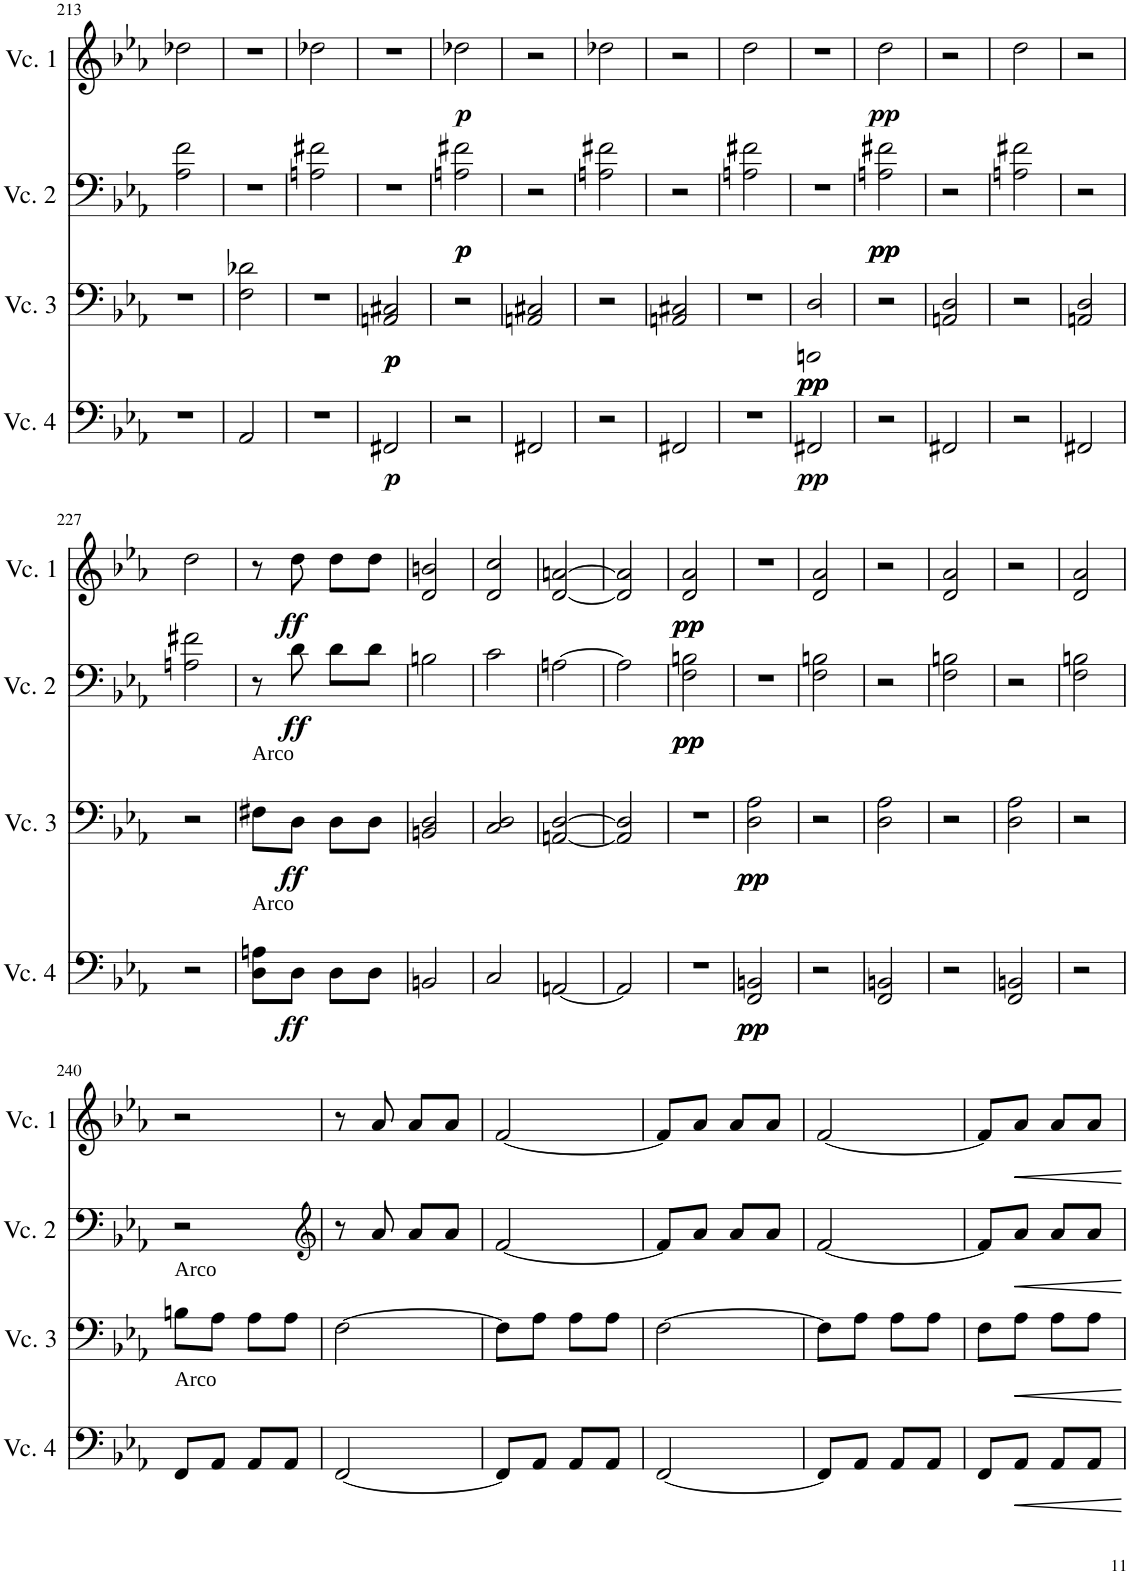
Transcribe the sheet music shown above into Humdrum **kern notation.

**kern	**dynam	**kern	**dynam	**kern	**dynam	**kern	**dynam
*part4	*part4	*part3	*part3	*part2	*part2	*part1	*part1
*staff4	*staff4	*staff3	*staff3	*staff2	*staff2	*staff1	*staff1
*I"Cello 4	*	*I"Cello 3	*	*I"Cello 2	*	*I"Cello 1	*
!!LO:PB:g=z
*clefF4	*	*clefF4	*	*clefF4	*	*clefG2	*
*k[b-e-a-]	*	*k[b-e-a-]	*	*k[b-e-a-]	*	*k[b-e-a-]	*
*M2/4	*	*M2/4	*	*M2/4	*	*M2/4	*
=213	=213	=213	=213	=213	=213	=213	=213
2r	.	2r	.	2A-\ 2f\	.	2dd-X\	.
=214	=214	=214	=214	=214	=214	=214	=214
2AA-/	.	2F\ 2d-X\	.	2r	.	2r	.
=215	=215	=215	=215	=215	=215	=215	=215
2r	.	2r	.	2An\ 2f#X\	.	2dd-X\	.
=216	=216	=216	=216	=216	=216	=216	=216
!	!LO:DY:b	!	!LO:DY:b	!	!	!	!
!	!	!	!LO:DY:n=1:b	!	!	!	!
2FF#X/	p	2AAn/ 2C#X/	p p	2r	.	2r	.
=217	=217	=217	=217	=217	=217	=217	=217
!	!	!	!	!	!LO:DY:b	!	!
!	!	!	!	!	!LO:DY:n=1:b	!	!LO:DY:b
2r	.	2r	.	2An\ 2f#X\	p p	2dd-X\	p
=218	=218	=218	=218	=218	=218	=218	=218
2FF#X/	.	2AAn/ 2C#X/	.	2r	.	2r	.
=219	=219	=219	=219	=219	=219	=219	=219
2r	.	2r	.	2An\ 2f#X\	.	2dd-X\	.
=220	=220	=220	=220	=220	=220	=220	=220
2FF#X/	.	2AAn/ 2C#X/	.	2r	.	2r	.
=221	=221	=221	=221	=221	=221	=221	=221
2r	.	2r	.	2An\ 2f#X\	.	2dd\	.
=222	=222	=222	=222	=222	=222	=222	=222
!	!LO:DY:b	!	!LO:DY:b	!	!	!	!
!	!	!	!LO:DY:n=1:b	!	!	!	!
2FF#X/	pp	2AAn/ 2D/	pp pp	2r	.	2r	.
=223	=223	=223	=223	=223	=223	=223	=223
!	!	!	!	!	!LO:DY:b	!	!
!	!	!	!	!	!LO:DY:n=1:b	!	!LO:DY:b
2r	.	2r	.	2An\ 2f#X\	pp pp	2dd\	pp
=224	=224	=224	=224	=224	=224	=224	=224
2FF#X/	.	2AAn/ 2D/	.	2r	.	2r	.
=225	=225	=225	=225	=225	=225	=225	=225
2r	.	2r	.	2An\ 2f#X\	.	2dd\	.
=226	=226	=226	=226	=226	=226	=226	=226
2FF#X/	.	2AAn/ 2D/	.	2r	.	2r	.
!!LO:LB:g=z
=227	=227	=227	=227	=227	=227	=227	=227
2r	.	2r	.	2An\ 2f#X\	.	2dd\	.
=228	=228	=228	=228	=228	=228	=228	=228
!	!	!LO:TX:a:t=Arco	!	!	!	!	!
!LO:TX:a:t=Arco	!	!	!	!	!	!	!
8D\ 8An\L	.	8F#X\L	.	8r	.	8r	.
!	!LO:DY:b	!	!LO:DY:b	!	!LO:DY:b	!	!LO:DY:b
8D\J	ff	8D\J	ff	8d\	ff	8dd\	ff
8D\L	.	8D\L	.	8d\L	.	8dd\L	.
8D\J	.	8D\J	.	8d\J	.	8dd\J	.
=229	=229	=229	=229	=229	=229	=229	=229
2BBn/	.	2BBn/ 2D/	.	2Bn\	.	2d/ 2bn/	.
=230	=230	=230	=230	=230	=230	=230	=230
2C/	.	2C/ 2D/	.	2c\	.	2d/ 2cc/	.
=231	=231	=231	=231	=231	=231	=231	=231
[2AAn/	.	[2AAn/ [2D/	.	[2An\	.	[2d/ [2an/	.
=232	=232	=232	=232	=232	=232	=232	=232
2AA/]	.	2AA/] 2D/]	.	2A\]	.	2d/] 2a/]	.
=233	=233	=233	=233	=233	=233	=233	=233
!	!	!	!	!	!LO:DY:b	!	!
!	!	!	!	!	!LO:DY:n=1:b	!	!LO:DY:b
!	!	!	!	!	!	!	!LO:DY:n=1:b
2r	.	2r	.	2F\ 2Bn\	pp pp	2d/ 2a-/	pp pp
=234	=234	=234	=234	=234	=234	=234	=234
!	!LO:DY:b	!	!	!	!	!	!
!	!LO:DY:n=1:b	!	!LO:DY:b	!	!	!	!
!	!	!	!LO:DY:n=1:b	!	!	!	!
2FF/ 2BBn/	pp pp	2D\ 2A-\	pp pp	2r	.	2r	.
=235	=235	=235	=235	=235	=235	=235	=235
2r	.	2r	.	2F\ 2Bn\	.	2d/ 2a-/	.
=236	=236	=236	=236	=236	=236	=236	=236
2FF/ 2BBn/	.	2D\ 2A-\	.	2r	.	2r	.
=237	=237	=237	=237	=237	=237	=237	=237
2r	.	2r	.	2F\ 2Bn\	.	2d/ 2a-/	.
=238	=238	=238	=238	=238	=238	=238	=238
2FF/ 2BBn/	.	2D\ 2A-\	.	2r	.	2r	.
=239	=239	=239	=239	=239	=239	=239	=239
2r	.	2r	.	2F\ 2Bn\	.	2d/ 2a-/	.
!!LO:LB:g=z
=240	=240	=240	=240	=240	=240	=240	=240
!	!	!LO:TX:a:t=Arco	!	!	!	!	!
!LO:TX:a:t=Arco	!	!	!	!	!	!	!
8FF/L	.	8Bn\L	.	2r	.	2r	.
8AA-/J	.	8A-\J	.	.	.	.	.
8AA-/L	.	8A-\L	.	.	.	.	.
8AA-/J	.	8A-\J	.	.	.	.	.
=241	=241	=241	=241	=241	=241	=241	=241
*	*	*	*	*clefG2	*	*	*
[2FF/	.	[2F\	.	8r	.	8r	.
.	.	.	.	8a-/	.	8a-/	.
.	.	.	.	8a-/L	.	8a-/L	.
.	.	.	.	8a-/J	.	8a-/J	.
=242	=242	=242	=242	=242	=242	=242	=242
8FF/L]	.	8F\L]	.	[2f/	.	[2f/	.
8AA-/J	.	8A-\J	.	.	.	.	.
8AA-/L	.	8A-\L	.	.	.	.	.
8AA-/J	.	8A-\J	.	.	.	.	.
=243	=243	=243	=243	=243	=243	=243	=243
[2FF/	.	[2F\	.	8f/L]	.	8f/L]	.
.	.	.	.	8a-/J	.	8a-/J	.
.	.	.	.	8a-/L	.	8a-/L	.
.	.	.	.	8a-/J	.	8a-/J	.
=244	=244	=244	=244	=244	=244	=244	=244
8FF/L]	.	8F\L]	.	[2f/	.	[2f/	.
8AA-/J	.	8A-\J	.	.	.	.	.
8AA-/L	.	8A-\L	.	.	.	.	.
8AA-/J	.	8A-\J	.	.	.	.	.
=245	=245	=245	=245	=245	=245	=245	=245
8FF/L	.	8F\L	.	8f/L]	.	8f/L]	.
8AA-/J	.	8A-\J	.	8a-/J	.	8a-/J	.
8AA-/L	.	8A-\L	.	8a-/L	.	8a-/L	.
8AA-/J	.	8A-\J	.	8a-/J	.	8a-/J	.
=	=	=	=	=	=	=	=
*-	*-	*-	*-	*-	*-	*-	*-
